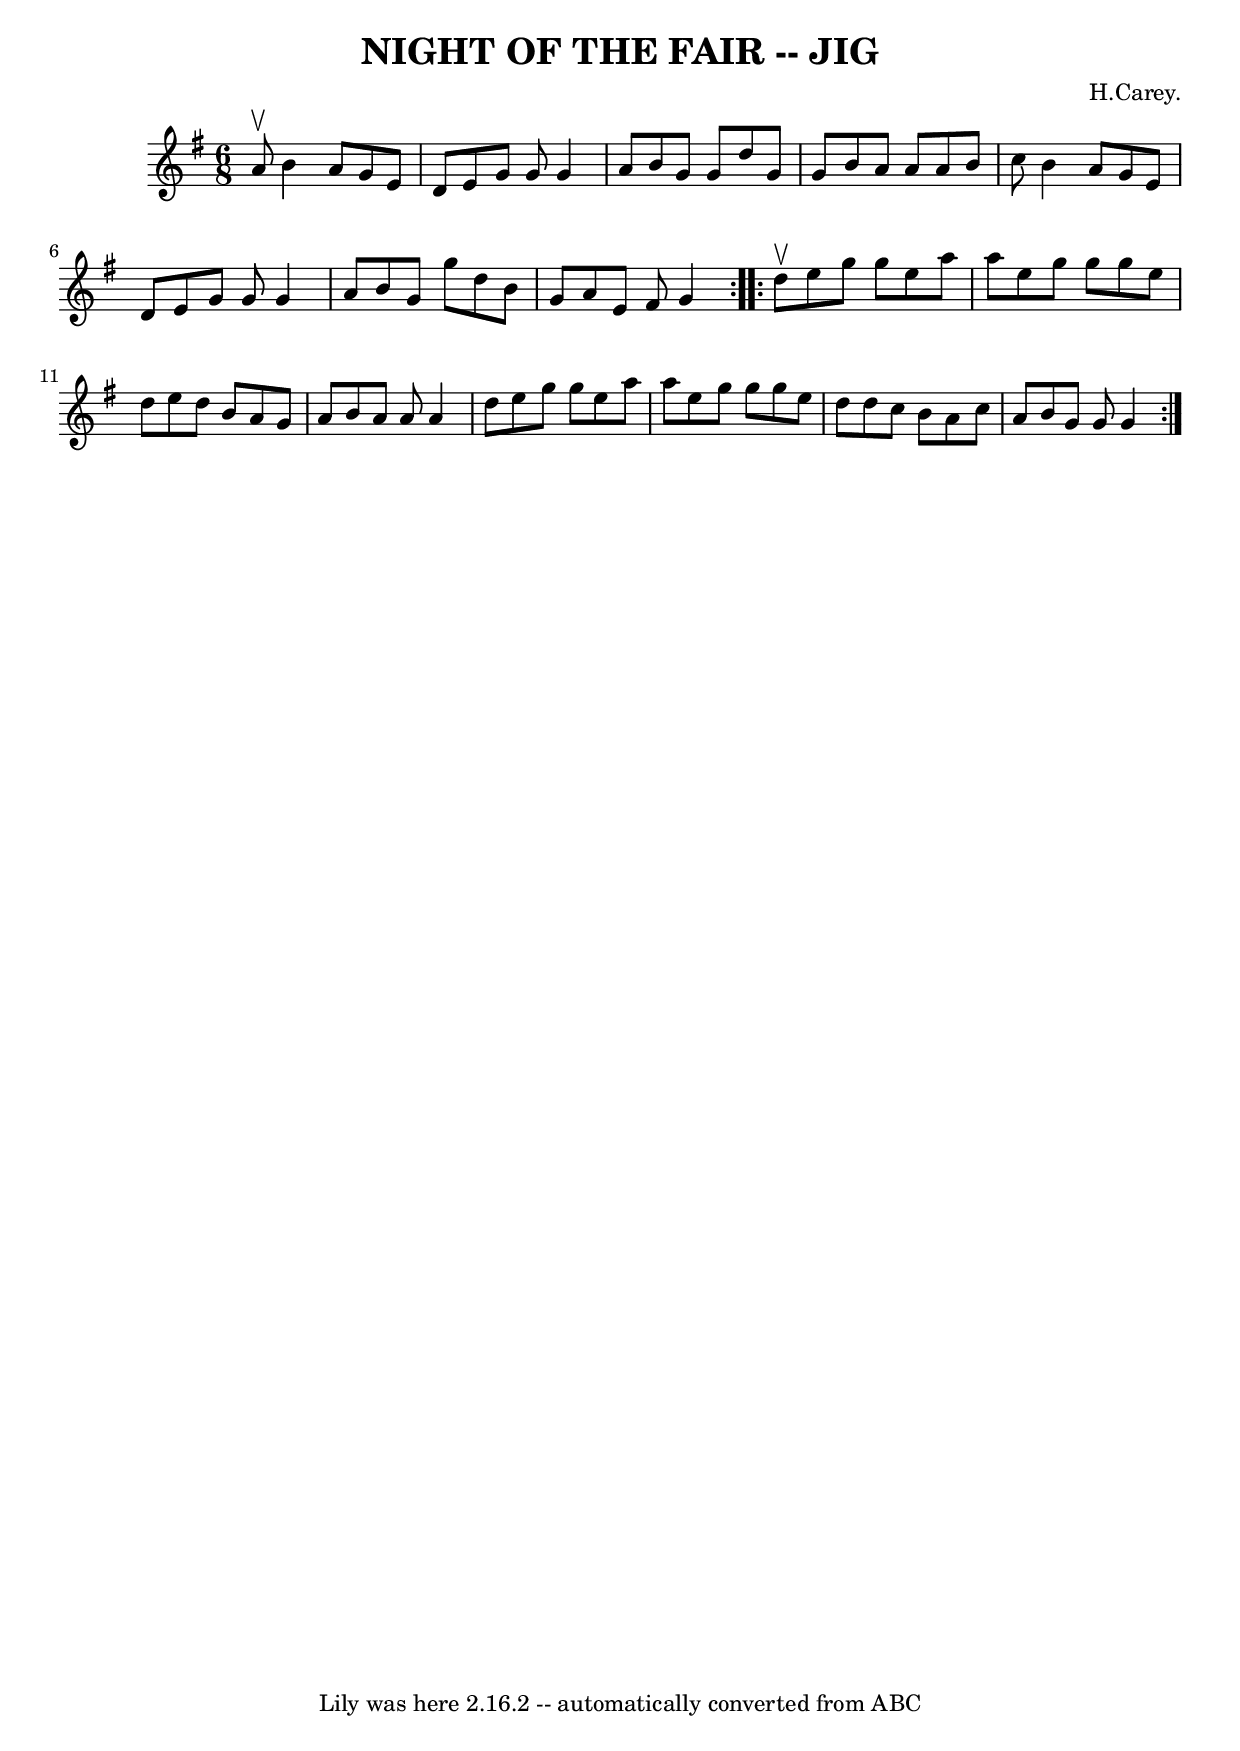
\version "2.7.40"
\include "Mammoth.ily"
\header {
	book = "Ryan's Mammoth Collection of Fiddle Tunes"
	composer = "H.Carey."
	crossRefNumber = "1"
	footnotes = ""
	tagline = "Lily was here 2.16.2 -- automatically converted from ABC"
	title = "NIGHT OF THE FAIR -- JIG"
}
voicedefault =  {
\set Score.defaultBarType = "empty"

\repeat volta 2 {
\time 6/8 \key g \major a'8^\upbow       |
 b'4 a'8 g'8 e'8 
 d'8    |
 e'8 g'8 g'8 g'4 a'8    |
 b'8 g'8   
 g'8 d''8 g'8 g'8    |
 b'8 a'8 a'8 a'8 b'8    
c''8        |
 b'4 a'8 g'8 e'8 d'8    |
 e'8 g'8 
 g'8 g'4 a'8    |
 b'8 g'8 g''8 d''8 b'8 g'8    
|
 a'8 e'8 fis'8 g'4    }     \repeat volta 2 { d''8^\upbow 
      |
 e''8 g''8 g''8 e''8 a''8 a''8    |
   
e''8 g''8 g''8 g''8 e''8 d''8    |
 e''8 d''8 b'8  
 a'8 g'8 a'8    |
 b'8 a'8 a'8 a'4 d''8        
|
 e''8 g''8 g''8 e''8 a''8 a''8    |
 e''8    
g''8 g''8 g''8 e''8 d''8    |
 d''8 c''8 b'8 a'8   
 c''8 a'8    |
 b'8 g'8 g'8 g'4    }   
}

\score{
    <<

	\context Staff="default"
	{
	    \voicedefault 
	}

    >>
	\layout {
	}
	\midi {}
}
